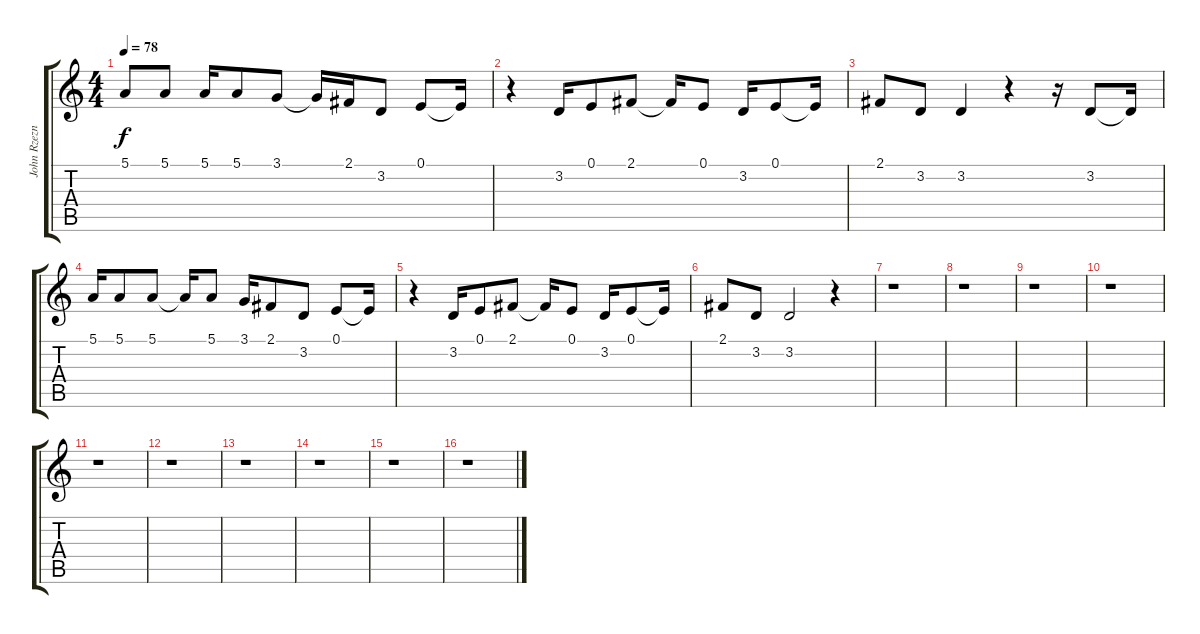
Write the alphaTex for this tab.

\track ("John Rzeznik (Vocals)" "John Rzezn") {instrument lead2sawtooth}
\staff {score tabs}
\tuning (E4 B3 G3 D3 A2 E2) {hide}
\ts (4 4)
\tempo 78
\clef g2
\ks c
5.1.8{dy f} 5.1.8 5.1.16 5.1.8 3.1.8 3.1{t}.16 2.1.16 3.2.8 0.1.8 0.1{t}.16 |
r.4 3.2.16 0.1.8 2.1.8 2.1{t}.16 0.1.8 3.2.16 0.1.8 0.1{t}.16 |
2.1.8 3.2.8 3.2.4 r.4 r.16 3.2.8 3.2{t}.16 |
5.1.16 5.1.8 5.1.8 5.1{t}.16 5.1.8 3.1.16 2.1.8 3.2.8 0.1.8 0.1{t}.16 |
r.4 3.2.16 0.1.8 2.1.8 2.1{t}.16 0.1.8 3.2.16 0.1.8 0.1{t}.16 |
2.1.8 3.2.8 3.2.2 r.4 |
r.1 |
r.1 |
r.1 |
r.1 |
r.1 |
r.1 |
r.1 |
r.1 |
r.1 |
r.1
